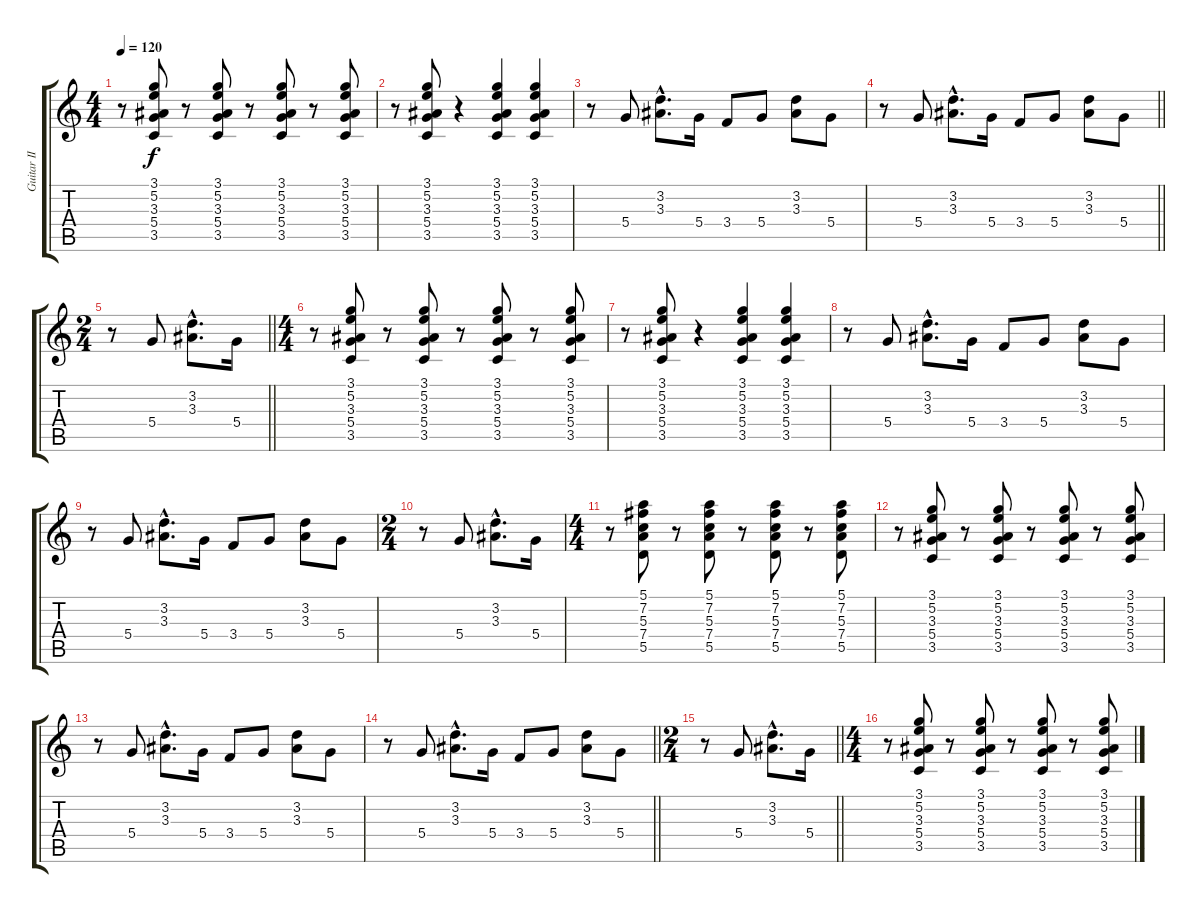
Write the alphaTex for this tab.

\track ("Guitar II" "Guitar II") {instrument acousticguitarnylon}
\staff {score tabs}
\tuning (E4 B3 G3 D3 A2 E2) {hide}
\ts (4 4)
\tempo 120
\clef g2
\ks c
r.8{dy f} (3.1 5.2 3.3 5.4 3.5).8 r.8 (3.1 5.2 3.3 5.4 3.5).8 r.8 (3.1 5.2 3.3 5.4 3.5).8 r.8 (3.1 5.2 3.3 5.4 3.5).8 |
r.8 (3.1 5.2 3.3 5.4 3.5).8 r.4 (3.1 5.2 3.3 5.4 3.5).4 (3.1 5.2 3.3 5.4 3.5).4 |
r.8 5.4.8 (3.2{hac} 3.3{hac}).8{d} 5.4.16 3.4.8 5.4.8 (3.2 3.3).8 5.4.8 |
\barLineRight lightlight
r.8 5.4.8 (3.2{hac} 3.3{hac}).8{d} 5.4.16 3.4.8 5.4.8 (3.2 3.3).8 5.4.8 |
\ts (2 4)
\barLineRight lightlight
r.8 5.4.8 (3.2{hac} 3.3{hac}).8{d} 5.4.16 |
\ts (4 4)
r.8 (3.1 5.2 3.3 5.4 3.5).8 r.8 (3.1 5.2 3.3 5.4 3.5).8 r.8 (3.1 5.2 3.3 5.4 3.5).8 r.8 (3.1 5.2 3.3 5.4 3.5).8 |
r.8 (3.1 5.2 3.3 5.4 3.5).8 r.4 (3.1 5.2 3.3 5.4 3.5).4 (3.1 5.2 3.3 5.4 3.5).4 |
r.8 5.4.8 (3.2{hac} 3.3{hac}).8{d} 5.4.16 3.4.8 5.4.8 (3.2 3.3).8 5.4.8 |
r.8 5.4.8 (3.2{hac} 3.3{hac}).8{d} 5.4.16 3.4.8 5.4.8 (3.2 3.3).8 5.4.8 |
\ts (2 4)
r.8 5.4.8 (3.2{hac} 3.3{hac}).8{d} 5.4.16 |
\ts (4 4)
r.8 (5.1 7.2 5.3 7.4 5.5).8 r.8 (5.1 7.2 5.3 7.4 5.5).8 r.8 (5.1 7.2 5.3 7.4 5.5).8 r.8 (5.1 7.2 5.3 7.4 5.5).8 |
r.8 (3.1 5.2 3.3 5.4 3.5).8 r.8 (3.1 5.2 3.3 5.4 3.5).8 r.8 (3.1 5.2 3.3 5.4 3.5).8 r.8 (3.1 5.2 3.3 5.4 3.5).8 |
r.8 5.4.8 (3.2{hac} 3.3{hac}).8{d} 5.4.16 3.4.8 5.4.8 (3.2 3.3).8 5.4.8 |
\barLineRight lightlight
r.8 5.4.8 (3.2{hac} 3.3{hac}).8{d} 5.4.16 3.4.8 5.4.8 (3.2 3.3).8 5.4.8 |
\ts (2 4)
\barLineRight lightlight
r.8 5.4.8 (3.2{hac} 3.3{hac}).8{d} 5.4.16 |
\ts (4 4)
r.8 (3.1 5.2 3.3 5.4 3.5).8 r.8 (3.1 5.2 3.3 5.4 3.5).8 r.8 (3.1 5.2 3.3 5.4 3.5).8 r.8 (3.1 5.2 3.3 5.4 3.5).8
